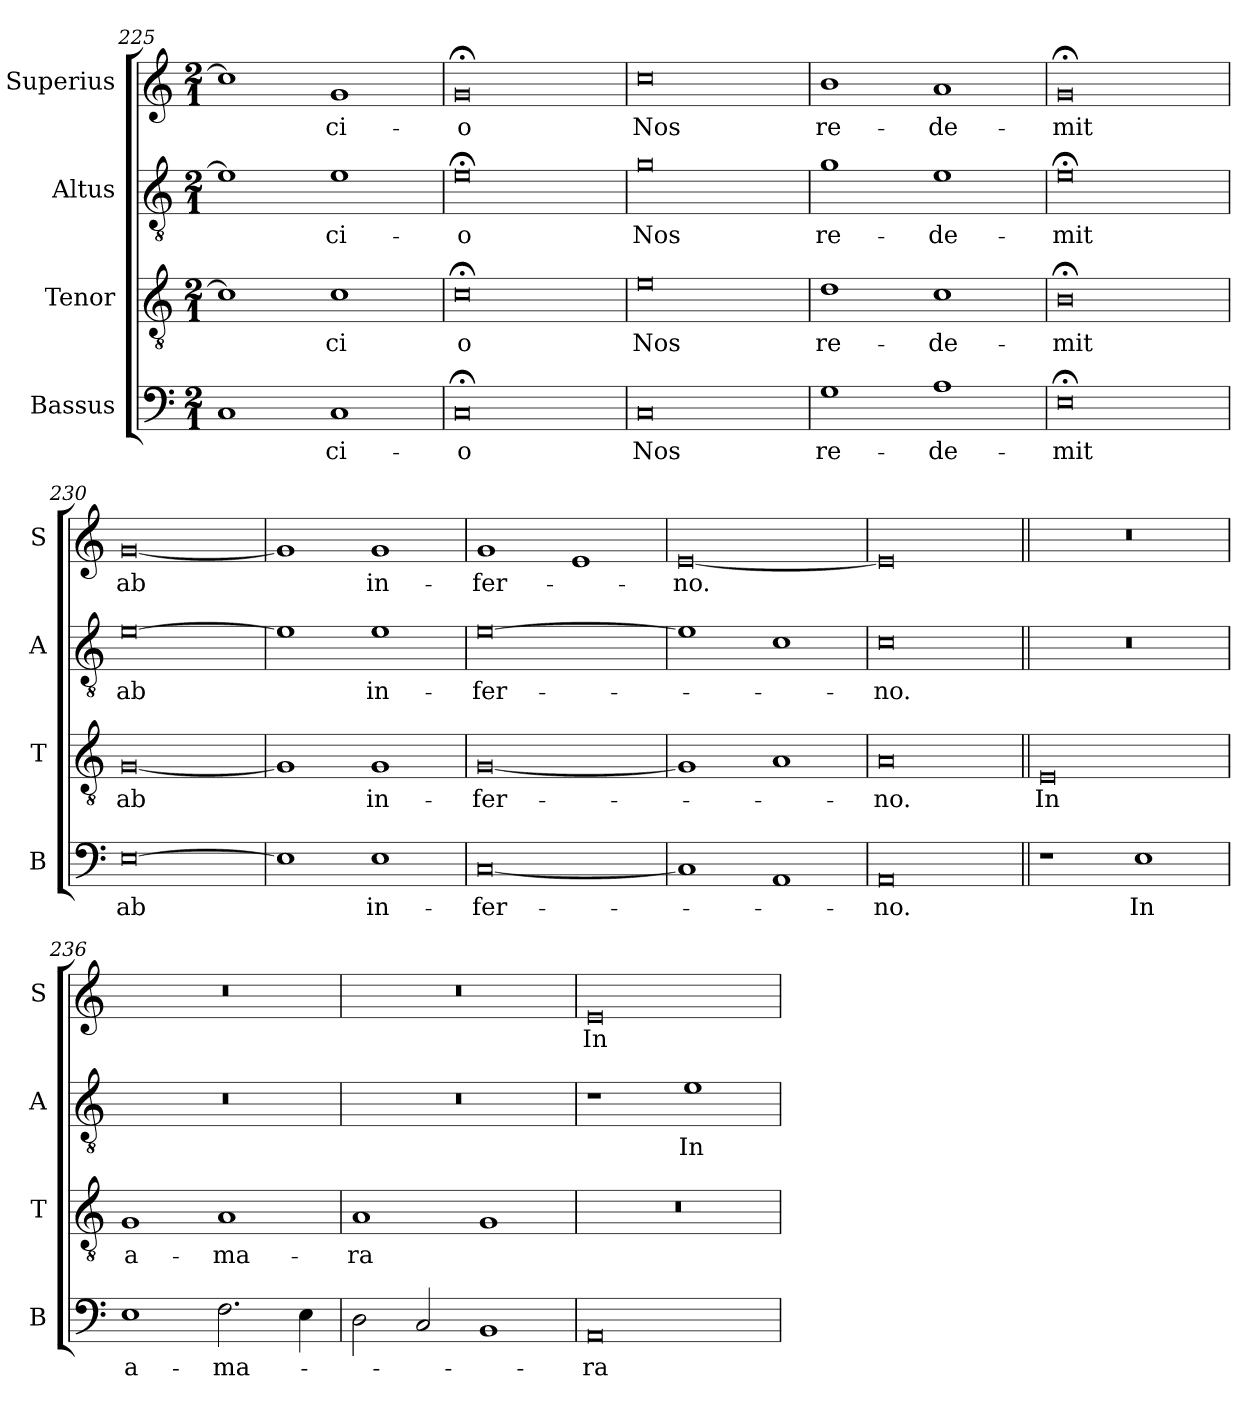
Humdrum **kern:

**kern	**text	**kern	**text	**kern	**text	**kern	**text
*part4	*part4	*part3	*part3	*part2	*part2	*part1	*part1
*staff4	*staff4	*staff3	*staff3	*staff2	*staff2	*staff1	*staff1
*I"Bassus	*	*I"Tenor	*	*I"Altus	*	*I"Superius	*
*I'B	*	*I'T	*	*I'A	*	*I'S	*
*clefF4	*	*clefGv2	*	*clefGv2	*	*clefG2	*
*k[]	*	*k[]	*	*k[]	*	*k[]	*
*M2/1	*	*M2/1	*	*M2/1	*	*M2/1	*
=225	=225	=225	=225	=225	=225	=225	=225
1C	.	1c]	.	1e]	.	1cc]	.
1C	-ci-	1c	-ci	1e	-ci-	1g	-ci-
=226	=226	=226	=226	=226	=226	=226	=226
0C;<	-o	0c;<	-o	0e;<	-o	0g;<	-o
=227	=227	=227	=227	=227	=227	=227	=227
0C	Nos	0e	Nos	0g	Nos	0cc	Nos
=228	=228	=228	=228	=228	=228	=228	=228
1G	re-	1d	re-	1g	re-	1b	re-
1A	-de-	1c	-de-	1e	-de-	1a	-de-
=229	=229	=229	=229	=229	=229	=229	=229
0E;<	-mit	0B;<	-mit	0e;<	-mit	0g;<	-mit
=230	=230	=230	=230	=230	=230	=230	=230
[0E	ab	[0G	ab	[0e	ab	[0g	ab
=231	=231	=231	=231	=231	=231	=231	=231
1E]	.	1G]	.	1e]	.	1g]	.
1E	in-	1G	in-	1e	in-	1g	in-
=232	=232	=232	=232	=232	=232	=232	=232
[0C	-fer-	[0G	-fer-	[0e	-fer-	1g	-fer-
.	.	.	.	.	.	1e	.
=233	=233	=233	=233	=233	=233	=233	=233
1C]	.	1G]	.	1e]	.	[0e	-no.
1AA	.	1A	.	1c	.	.	.
=234	=234	=234	=234	=234	=234	=234	=234
0AA	-no.	0A	-no.	0c	-no.	0e]	.
!!LO:LB:g=z
=235||	=235||	=235||	=235||	=235||	=235||	=235||	=235||
1r	.	0E	In	0r	.	0r	.
1E	In	.	.	.	.	.	.
=236	=236	=236	=236	=236	=236	=236	=236
1E	a-	1G	a-	0r	.	0r	.
2.F\	-ma-	1A	-ma-	.	.	.	.
4E\	.	.	.	.	.	.	.
=237	=237	=237	=237	=237	=237	=237	=237
2D\	.	1A	-ra	0r	.	0r	.
2C/	.	.	.	.	.	.	.
1BB	.	1G	.	.	.	.	.
=238	=238	=238	=238	=238	=238	=238	=238
0AA	-ra	0r	.	1r	.	0e	In
.	.	.	.	1e	In	.	.
=	=	=	=	=	=	=	=
*-	*-	*-	*-	*-	*-	*-	*-
